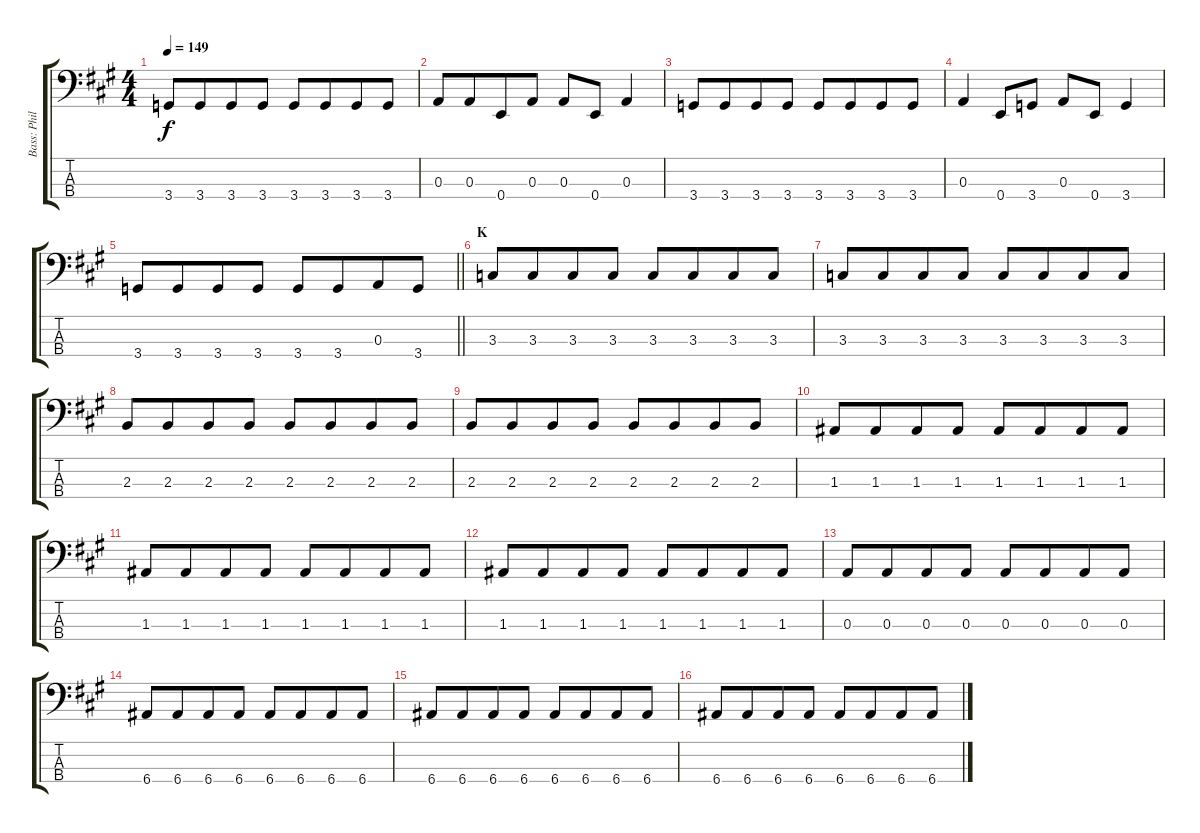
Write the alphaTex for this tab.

\track ("Bass: Phillip" "Bass: Phil") {instrument electricbassfinger}
\staff {score tabs}
\tuning (G2 D2 A1 E1) {hide}
\ts (4 4)
\tempo 149
\clef f4
\ks a
3.4.8{dy f} 3.4.8{beam merge} 3.4.8 3.4.8 3.4.8 3.4.8{beam merge} 3.4.8 3.4.8 |
0.3.8 0.3.8{beam merge} 0.4.8 0.3.8 0.3.8 0.4.8 0.3.4 |
3.4.8 3.4.8{beam merge} 3.4.8 3.4.8 3.4.8 3.4.8{beam merge} 3.4.8 3.4.8 |
0.3.4 0.4.8 3.4.8 0.3.8 0.4.8 3.4.4 |
\barLineRight lightlight
3.4.8 3.4.8{beam merge} 3.4.8 3.4.8 3.4.8 3.4.8{beam merge} 0.3.8 3.4.8 |
\section ("" "K")
3.3.8 3.3.8{beam merge} 3.3.8 3.3.8{beam split} 3.3.8 3.3.8{beam merge} 3.3.8 3.3.8 |
3.3.8 3.3.8{beam merge} 3.3.8 3.3.8{beam split} 3.3.8 3.3.8{beam merge} 3.3.8 3.3.8 |
2.3.8{beam merge} 2.3.8{beam merge} 2.3.8{beam merge} 2.3.8 2.3.8{beam merge} 2.3.8{beam merge} 2.3.8{beam merge} 2.3.8 |
2.3.8{beam merge} 2.3.8{beam merge} 2.3.8{beam merge} 2.3.8 2.3.8{beam merge} 2.3.8{beam merge} 2.3.8{beam merge} 2.3.8 |
1.3.8 1.3.8{beam merge} 1.3.8 1.3.8 1.3.8 1.3.8{beam merge} 1.3.8 1.3.8 |
1.3.8 1.3.8{beam merge} 1.3.8 1.3.8 1.3.8 1.3.8{beam merge} 1.3.8 1.3.8 |
1.3.8 1.3.8{beam merge} 1.3.8 1.3.8 1.3.8 1.3.8{beam merge} 1.3.8 1.3.8 |
0.3.8 0.3.8{beam merge} 0.3.8 0.3.8 0.3.8 0.3.8{beam merge} 0.3.8 0.3.8 |
6.4.8 6.4.8{beam merge} 6.4.8 6.4.8 6.4.8 6.4.8{beam merge} 6.4.8 6.4.8 |
6.4.8 6.4.8{beam merge} 6.4.8 6.4.8 6.4.8 6.4.8{beam merge} 6.4.8 6.4.8 |
6.4.8 6.4.8{beam merge} 6.4.8 6.4.8 6.4.8 6.4.8{beam merge} 6.4.8 6.4.8
